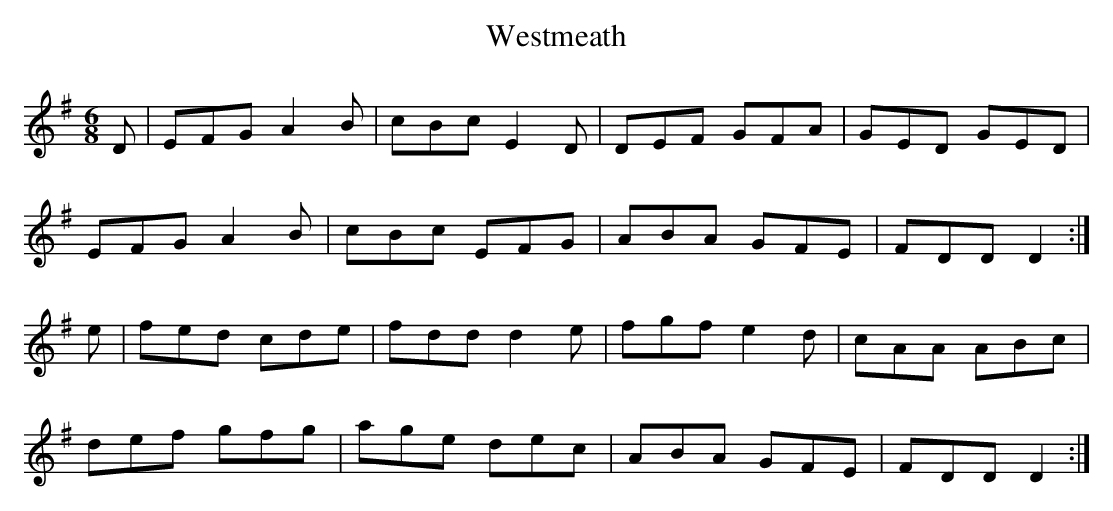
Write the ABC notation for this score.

X:1
T: Westmeath
M: 6/8
L: 1/8
K: Dmix
D | EFG A2 B | cBc E2 D | DEF GFA | GED GED |
EFG A2 B | cBc EFG | ABA GFE | FDD D2 :|
e | fed cde | fdd d2 e | fgf e2 d | cAA ABc |
def gfg | age dec | ABA GFE | FDD D2 :|
